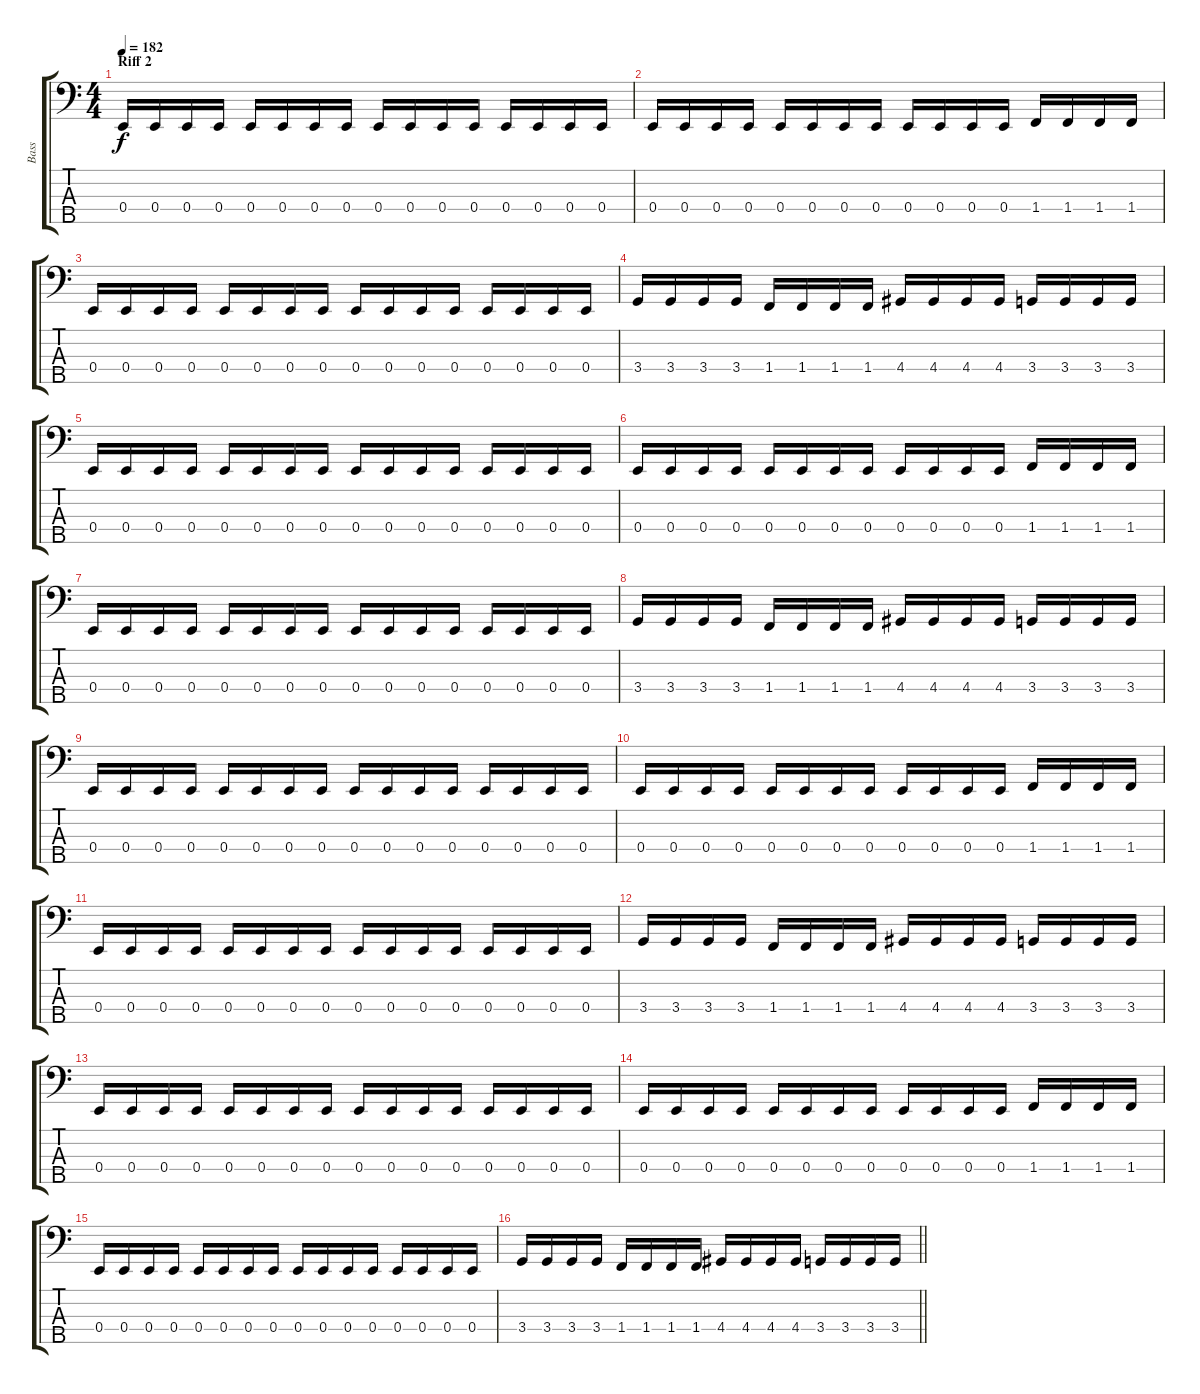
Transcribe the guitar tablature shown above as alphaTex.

\track ("Bass" "Bass") {instrument electricbassfinger}
\staff {score tabs}
\tuning (G2 D2 A1 E1 B0) {hide}
\ts (4 4)
\section ("" "Riff 2")
\tempo 182
\clef f4
\ks c
0.4.16{dy f} 0.4.16 0.4.16 0.4.16 0.4.16 0.4.16 0.4.16 0.4.16 0.4.16 0.4.16 0.4.16 0.4.16 0.4.16 0.4.16 0.4.16 0.4.16 |
0.4.16 0.4.16 0.4.16 0.4.16 0.4.16 0.4.16 0.4.16 0.4.16 0.4.16 0.4.16 0.4.16 0.4.16 1.4.16 1.4.16 1.4.16 1.4.16 |
0.4.16 0.4.16 0.4.16 0.4.16 0.4.16 0.4.16 0.4.16 0.4.16 0.4.16 0.4.16 0.4.16 0.4.16 0.4.16 0.4.16 0.4.16 0.4.16 |
3.4.16 3.4.16 3.4.16 3.4.16 1.4.16 1.4.16 1.4.16 1.4.16 4.4.16 4.4.16 4.4.16 4.4.16 3.4.16 3.4.16 3.4.16 3.4.16 |
0.4.16 0.4.16 0.4.16 0.4.16 0.4.16 0.4.16 0.4.16 0.4.16 0.4.16 0.4.16 0.4.16 0.4.16 0.4.16 0.4.16 0.4.16 0.4.16 |
0.4.16 0.4.16 0.4.16 0.4.16 0.4.16 0.4.16 0.4.16 0.4.16 0.4.16 0.4.16 0.4.16 0.4.16 1.4.16 1.4.16 1.4.16 1.4.16 |
0.4.16 0.4.16 0.4.16 0.4.16 0.4.16 0.4.16 0.4.16 0.4.16 0.4.16 0.4.16 0.4.16 0.4.16 0.4.16 0.4.16 0.4.16 0.4.16 |
3.4.16 3.4.16 3.4.16 3.4.16 1.4.16 1.4.16 1.4.16 1.4.16 4.4.16 4.4.16 4.4.16 4.4.16 3.4.16 3.4.16 3.4.16 3.4.16 |
0.4.16 0.4.16 0.4.16 0.4.16 0.4.16 0.4.16 0.4.16 0.4.16 0.4.16 0.4.16 0.4.16 0.4.16 0.4.16 0.4.16 0.4.16 0.4.16 |
0.4.16 0.4.16 0.4.16 0.4.16 0.4.16 0.4.16 0.4.16 0.4.16 0.4.16 0.4.16 0.4.16 0.4.16 1.4.16 1.4.16 1.4.16 1.4.16 |
0.4.16 0.4.16 0.4.16 0.4.16 0.4.16 0.4.16 0.4.16 0.4.16 0.4.16 0.4.16 0.4.16 0.4.16 0.4.16 0.4.16 0.4.16 0.4.16 |
3.4.16 3.4.16 3.4.16 3.4.16 1.4.16 1.4.16 1.4.16 1.4.16 4.4.16 4.4.16 4.4.16 4.4.16 3.4.16 3.4.16 3.4.16 3.4.16 |
0.4.16 0.4.16 0.4.16 0.4.16 0.4.16 0.4.16 0.4.16 0.4.16 0.4.16 0.4.16 0.4.16 0.4.16 0.4.16 0.4.16 0.4.16 0.4.16 |
0.4.16 0.4.16 0.4.16 0.4.16 0.4.16 0.4.16 0.4.16 0.4.16 0.4.16 0.4.16 0.4.16 0.4.16 1.4.16 1.4.16 1.4.16 1.4.16 |
0.4.16 0.4.16 0.4.16 0.4.16 0.4.16 0.4.16 0.4.16 0.4.16 0.4.16 0.4.16 0.4.16 0.4.16 0.4.16 0.4.16 0.4.16 0.4.16 |
\barLineRight lightlight
3.4.16 3.4.16 3.4.16 3.4.16 1.4.16 1.4.16 1.4.16 1.4.16 4.4.16 4.4.16 4.4.16 4.4.16 3.4.16 3.4.16 3.4.16 3.4.16
